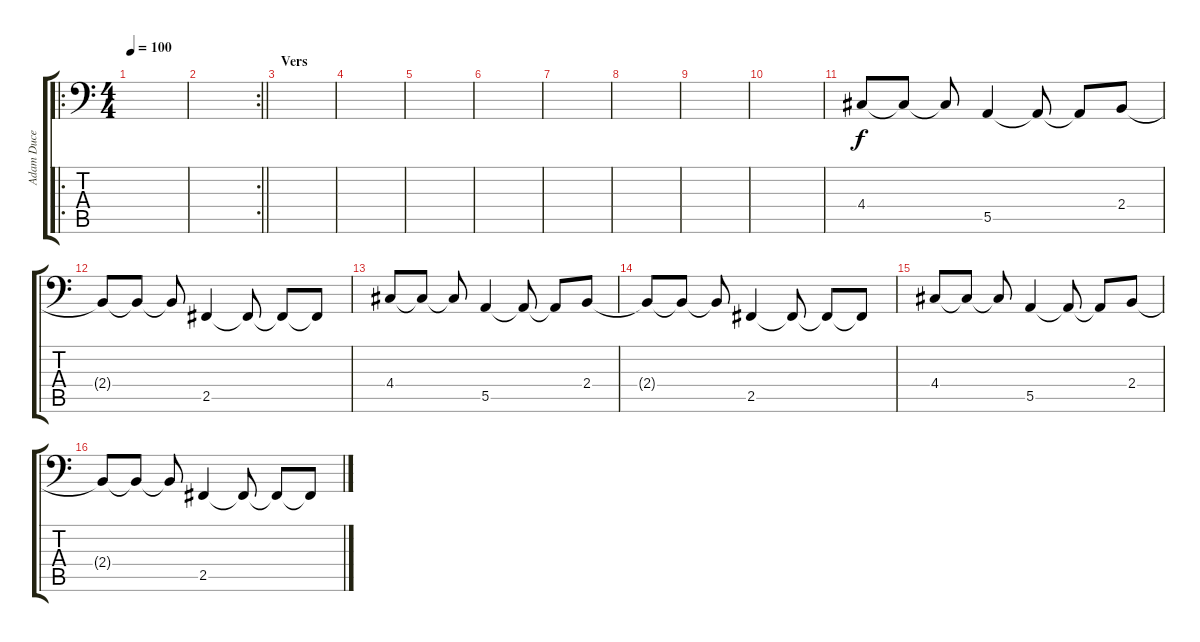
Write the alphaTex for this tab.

\track ("Adam Duce" "Adam Duce") {instrument synthbass2}
\staff {score tabs}
\tuning (B2 Gb2 D2 A1 E1 B0) {hide}
\ro
\ts (4 4)
\tempo 100
\clef f4
\ks c
|
\rc 2
\barLineRight lightlight
|
\section ("" "Vers")
|
|
|
|
|
|
|
|
4.4.8{instrument fretlessbass} 4.4{t}.8 4.4{t}.8 5.5.4 5.5{t}.8 5.5{t}.8 2.4.8 |
2.4{t}.8 2.4{t}.8 2.4{t}.8 2.5.4 2.5{t}.8 2.5{t}.8 2.5{t}.8 |
4.4.8 4.4{t}.8 4.4{t}.8 5.5.4 5.5{t}.8 5.5{t}.8 2.4.8 |
2.4{t}.8 2.4{t}.8 2.4{t}.8 2.5.4 2.5{t}.8 2.5{t}.8 2.5{t}.8 |
4.4.8 4.4{t}.8 4.4{t}.8 5.5.4 5.5{t}.8 5.5{t}.8 2.4.8 |
2.4{t}.8 2.4{t}.8 2.4{t}.8 2.5.4 2.5{t}.8 2.5{t}.8 2.5{t}.8
